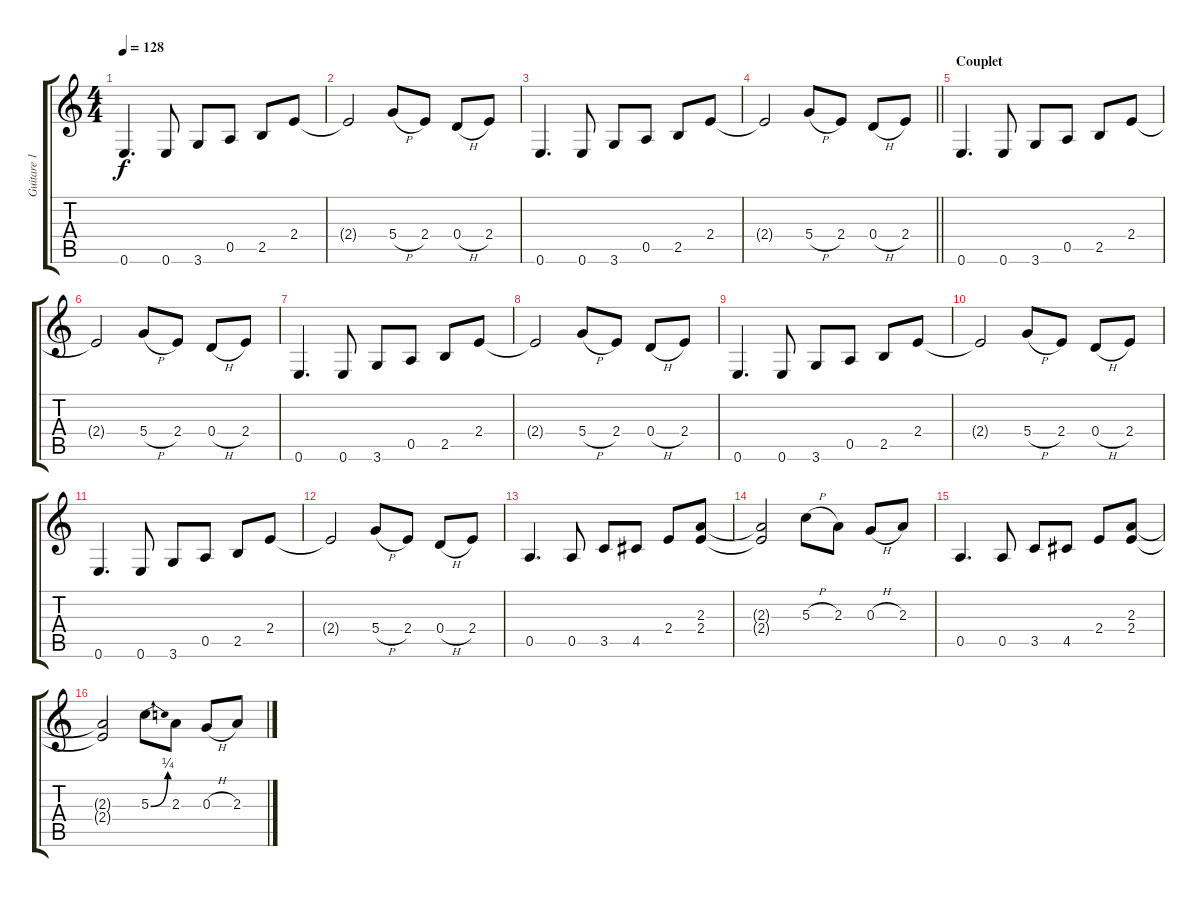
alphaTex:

\track ("Guitare 1" "Guitare 1") {instrument distortionguitar}
\staff {score tabs}
\tuning (E4 B3 G3 D3 A2 E2) {hide}
\ts (4 4)
\section ("" "")
\tempo 128
\clef g2
\ks c
0.6.4{d dy f} 0.6.8 3.6.8 0.5.8 2.5.8 2.4.8 |
2.4{t}.2 5.4{h}.8 2.4.8 0.4{h}.8 2.4.8 |
0.6.4{d} 0.6.8 3.6.8 0.5.8 2.5.8 2.4.8 |
\barLineRight lightlight
2.4{t}.2 5.4{h}.8 2.4.8 0.4{h}.8 2.4.8 |
\section ("" "Couplet")
0.6.4{d} 0.6.8 3.6.8 0.5.8 2.5.8 2.4.8 |
2.4{t}.2 5.4{h}.8 2.4.8 0.4{h}.8 2.4.8 |
0.6.4{d} 0.6.8 3.6.8 0.5.8 2.5.8 2.4.8 |
2.4{t}.2 5.4{h}.8 2.4.8 0.4{h}.8 2.4.8 |
0.6.4{d} 0.6.8 3.6.8 0.5.8 2.5.8 2.4.8 |
2.4{t}.2 5.4{h}.8 2.4.8 0.4{h}.8 2.4.8 |
0.6.4{d} 0.6.8 3.6.8 0.5.8 2.5.8 2.4.8 |
2.4{t}.2 5.4{h}.8 2.4.8 0.4{h}.8 2.4.8 |
0.5.4{d} 0.5.8 3.5.8 4.5.8 2.4.8 (2.3 2.4).8 |
(2.3{t} 2.4{t}).2 5.3{h}.8 2.3.8 0.3{h}.8 2.3.8 |
0.5.4{d} 0.5.8 3.5.8 4.5.8 2.4.8 (2.3 2.4).8 |
(2.3{t} 2.4{t}).2 5.3{be (bend 0 0 60 1)}.8 2.3.8 0.3{h}.8 2.3.8
